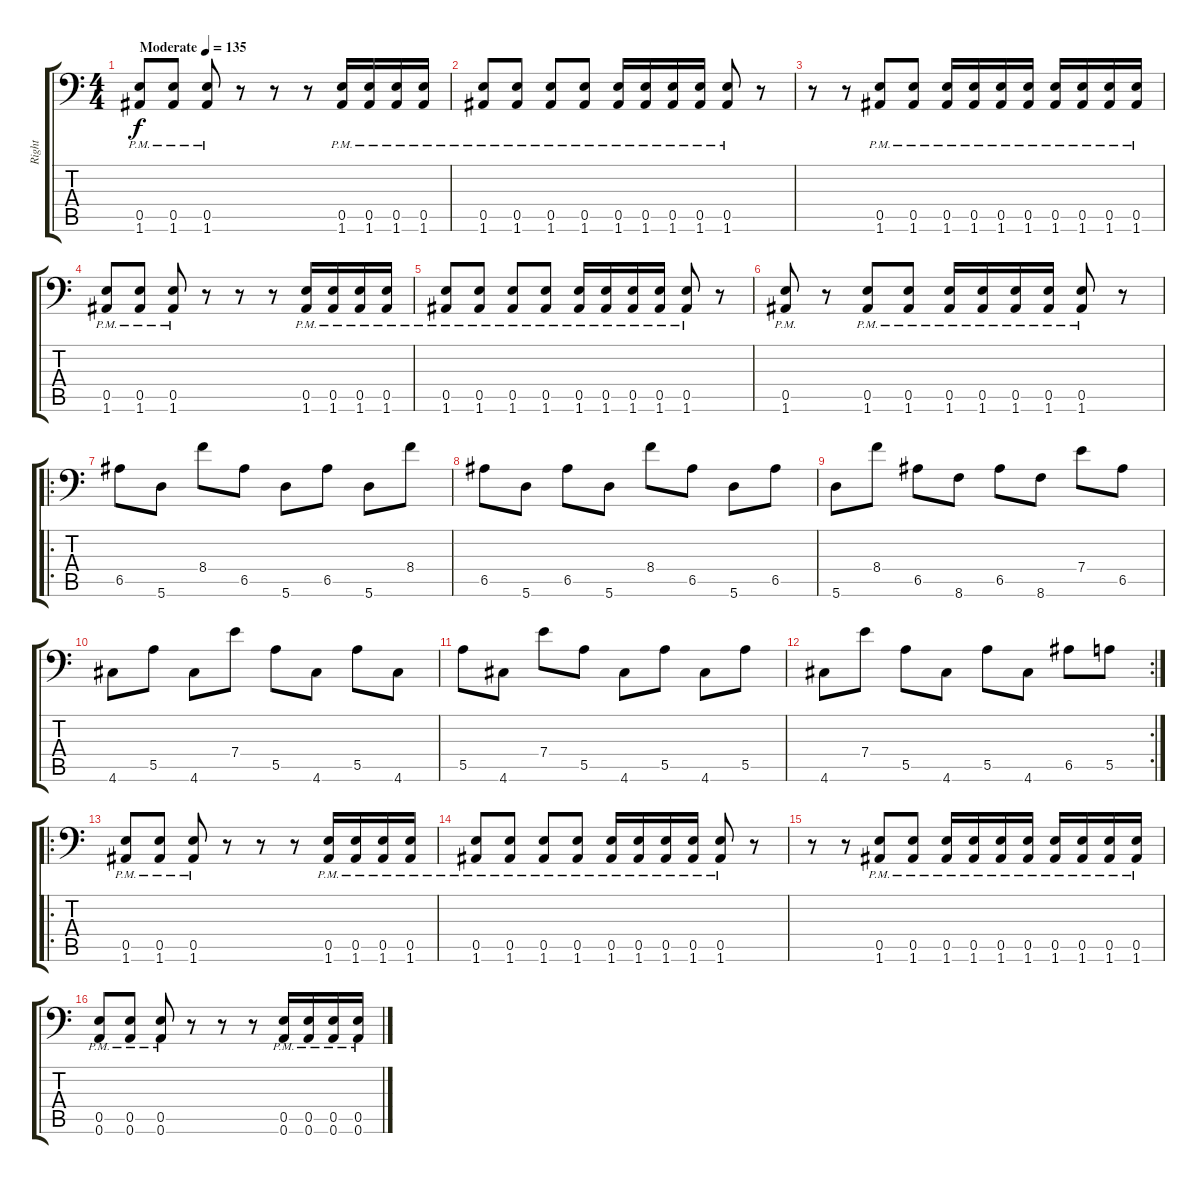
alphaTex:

\track ("Right" "Right") {instrument distortionguitar}
\staff {score tabs}
\tuning (B3 Gb3 D3 A2 E2 A1) {hide}
\ts (4 4)
\tempo (135 "Moderate")
\clef f4
\ks c
(0.5{pm} 1.6{pm}).8{dy f instrument distortionguitar} (0.5{pm} 1.6{pm}).8 (0.5{pm} 1.6{pm}).8 r.8 r.8 r.8 (0.5{pm} 1.6{pm}).16 (0.5{pm} 1.6{pm}).16 (0.5{pm} 1.6{pm}).16 (0.5{pm} 1.6{pm}).16 |
(0.5{pm} 1.6{pm}).8 (0.5{pm} 1.6{pm}).8 (0.5{pm} 1.6{pm}).8 (0.5{pm} 1.6{pm}).8 (0.5{pm} 1.6{pm}).16 (0.5{pm} 1.6{pm}).16 (0.5{pm} 1.6{pm}).16 (0.5{pm} 1.6{pm}).16 (0.5{pm} 1.6{pm}).8 r.8 |
r.8 r.8 (0.5{pm} 1.6{pm}).8 (0.5{pm} 1.6{pm}).8 (0.5{pm} 1.6{pm}).16 (0.5{pm} 1.6{pm}).16 (0.5{pm} 1.6{pm}).16 (0.5{pm} 1.6{pm}).16 (0.5{pm} 1.6{pm}).16 (0.5{pm} 1.6{pm}).16 (0.5{pm} 1.6{pm}).16 (0.5{pm} 1.6{pm}).16 |
(0.5{pm} 1.6{pm}).8 (0.5{pm} 1.6{pm}).8 (0.5{pm} 1.6{pm}).8 r.8 r.8 r.8 (0.5{pm} 1.6{pm}).16 (0.5{pm} 1.6{pm}).16 (0.5{pm} 1.6{pm}).16 (0.5{pm} 1.6{pm}).16 |
(0.5{pm} 1.6{pm}).8 (0.5{pm} 1.6{pm}).8 (0.5{pm} 1.6{pm}).8 (0.5{pm} 1.6{pm}).8 (0.5{pm} 1.6{pm}).16 (0.5{pm} 1.6{pm}).16 (0.5{pm} 1.6{pm}).16 (0.5{pm} 1.6{pm}).16 (0.5{pm} 1.6{pm}).8 r.8 |
(0.5{pm} 1.6{pm}).8 r.8 (0.5{pm} 1.6{pm}).8 (0.5{pm} 1.6{pm}).8 (0.5{pm} 1.6{pm}).16 (0.5{pm} 1.6{pm}).16 (0.5{pm} 1.6{pm}).16 (0.5{pm} 1.6{pm}).16 (0.5{pm} 1.6{pm}).8 r.8 |
\ro
6.5.8 5.6.8 8.4.8 6.5.8 5.6.8 6.5.8 5.6.8 8.4.8 |
6.5.8 5.6.8 6.5.8 5.6.8 8.4.8 6.5.8 5.6.8 6.5.8 |
5.6.8 8.4.8 6.5.8 8.6.8 6.5.8 8.6.8 7.4.8 6.5.8 |
4.6.8 5.5.8 4.6.8 7.4.8 5.5.8 4.6.8 5.5.8 4.6.8 |
5.5.8 4.6.8 7.4.8 5.5.8 4.6.8 5.5.8 4.6.8 5.5.8 |
\rc 2
4.6.8 7.4.8 5.5.8 4.6.8 5.5.8 4.6.8 6.5.8 5.5.8 |
\ro
(0.5{pm} 1.6{pm}).8 (0.5{pm} 1.6{pm}).8 (0.5{pm} 1.6{pm}).8 r.8 r.8 r.8 (0.5{pm} 1.6{pm}).16 (0.5{pm} 1.6{pm}).16 (0.5{pm} 1.6{pm}).16 (0.5{pm} 1.6{pm}).16 |
(0.5{pm} 1.6{pm}).8 (0.5{pm} 1.6{pm}).8 (0.5{pm} 1.6{pm}).8 (0.5{pm} 1.6{pm}).8 (0.5{pm} 1.6{pm}).16 (0.5{pm} 1.6{pm}).16 (0.5{pm} 1.6{pm}).16 (0.5{pm} 1.6{pm}).16 (0.5{pm} 1.6{pm}).8 r.8 |
r.8 r.8 (0.5{pm} 1.6{pm}).8 (0.5{pm} 1.6{pm}).8 (0.5{pm} 1.6{pm}).16 (0.5{pm} 1.6{pm}).16 (0.5{pm} 1.6{pm}).16 (0.5{pm} 1.6{pm}).16 (0.5{pm} 1.6{pm}).16 (0.5{pm} 1.6{pm}).16 (0.5{pm} 1.6{pm}).16 (0.5{pm} 1.6{pm}).16 |
(0.5{pm} 0.6{pm}).8 (0.5{pm} 0.6{pm}).8 (0.5{pm} 0.6{pm}).8 r.8 r.8 r.8 (0.5{pm} 0.6{pm}).16 (0.5{pm} 0.6{pm}).16 (0.5{pm} 0.6{pm}).16 (0.5{pm} 0.6{pm}).16
